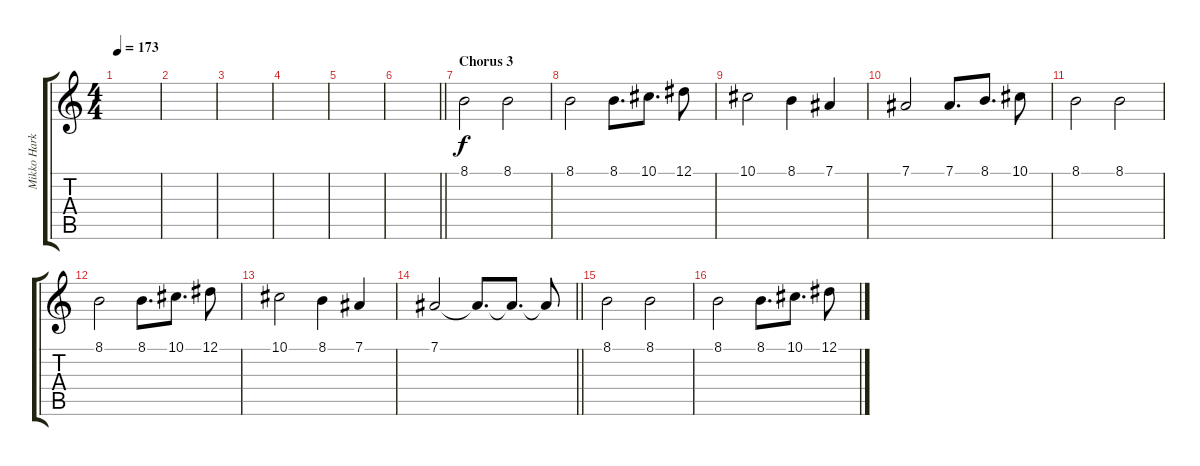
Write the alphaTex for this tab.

\track ("Mikko Harkin - Keyboard I (Layer)" "Mikko Hark") {instrument harpsichord}
\staff {score tabs}
\tuning (Eb4 Bb3 Gb3 Db3 Ab2 Eb2) {hide}
\ts (4 4)
\tempo 173
\clef g2
\ks c
|
|
|
|
|
\barLineRight lightlight
|
\section ("" "Chorus 3")
8.1.2 8.1.2 |
8.1.2 8.1.8{d} 10.1.8{d} 12.1.8 |
10.1.2 8.1.4 7.1.4 |
7.1.2 7.1.8{d} 8.1.8{d} 10.1.8 |
8.1.2 8.1.2 |
8.1.2 8.1.8{d} 10.1.8{d} 12.1.8 |
10.1.2 8.1.4 7.1.4 |
\barLineRight lightlight
7.1.2 7.1{t}.8{d} 7.1{t}.8{d} 7.1{t}.8 |
8.1.2 8.1.2 |
8.1.2 8.1.8{d} 10.1.8{d} 12.1.8
